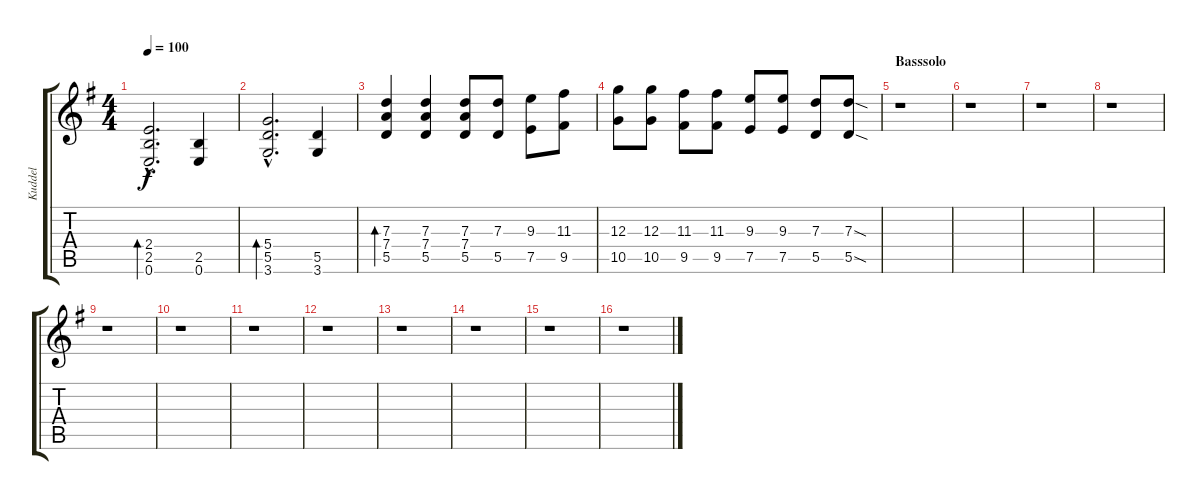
\track ("Kuddel" "Kuddel") {instrument distortionguitar}
\staff {score tabs}
\tuning (E4 B3 G3 D3 A2 E2) {hide}
\ts (4 4)
\tempo 100
\clef g2
\ks g
(2.4{hac} 2.5{hac} 0.6{hac}).2{d bd 240 dy f} (2.5 0.6).4 |
(5.4{hac} 5.5{hac} 3.6{hac}).2{d bd 240} (5.5 3.6).4 |
(7.3 7.4 5.5).4{bd 240} (7.3 7.4 5.5).4 (7.3 7.4 5.5).8 (7.3 5.5).8 (9.3 7.5).8 (11.3 9.5).8 |
(12.3 10.5).8 (12.3 10.5).8 (11.3 9.5).8 (11.3 9.5).8 (9.3 7.5).8 (9.3 7.5).8 (7.3 5.5).8 (7.3{sod} 5.5{sod}).8 |
\section ("" "Basssolo")
r.1 |
r.1 |
r.1 |
r.1 |
r.1 |
r.1 |
r.1 |
r.1 |
r.1 |
r.1 |
r.1 |
r.1
